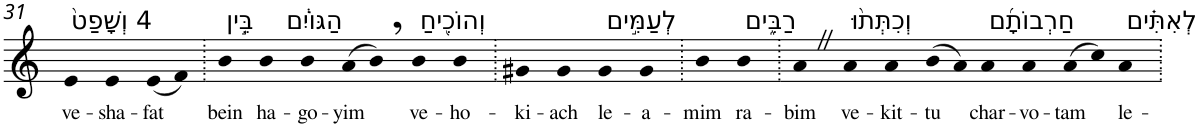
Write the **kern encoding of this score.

**kern	**text
*part1	*part1
*staff1	*staff1
*I"Piano	*
*I'Pno	*
!!LO:PB:g=z
*clefG2	*
*k[]	*
=31	=31
!LO:TX:a:t=4 וְשָׁפַט֙	!
!	!LO:LY:b
4e	ve-
!	!LO:LY:b
4e	-sha-
!	!LO:LY:b
(8e	-fat
8f)	.
=32.	=32.
!LO:TX:a:t=בֵּ֣ין	!
!	!LO:LY:b
4b	bein
!LO:TX:a:t=הַגּוֹיִ֔ם	!
!	!LO:LY:b
4b	ha-
!	!LO:LY:b
4b	-go-
!	!LO:LY:b
(8a	-yim
8b,)	.
!LO:TX:a:t=וְהוֹכִ֖יחַ	!
!	!LO:LY:b
4b	ve-
!	!LO:LY:b
4b	-ho-
=33.	=33.
!	!LO:LY:b
4g#X	-ki-
!	!LO:LY:b
4g#	-ach
!LO:TX:a:t=לְעַמִּ֣ים	!
!	!LO:LY:b
4g#	le-
!	!LO:LY:b
4g#	-a-
=34.	=34.
!	!LO:LY:b
4b	-mim
!LO:TX:a:t=רַבִּ֑ים	!
!	!LO:LY:b
4b	ra-
=35.	=35.
!	!LO:LY:b
4aZ	-bim
!LO:TX:a:t=וְכִתְּת֨וּ	!
!	!LO:LY:b
4a	ve-
!	!LO:LY:b
4a	-kit-
!	!LO:LY:b
(8b	-tu
8a)	.
!LO:TX:a:t=חַרְבוֹתָ֜ם	!
!	!LO:LY:b
4a	char-
!	!LO:LY:b
4a	-vo-
!	!LO:LY:b
(8a	-tam
8cc)	.
!LO:TX:a:t=לְאִתִּ֗ים	!
!	!LO:LY:b
4a	le-
=.	=.
*-	*-
